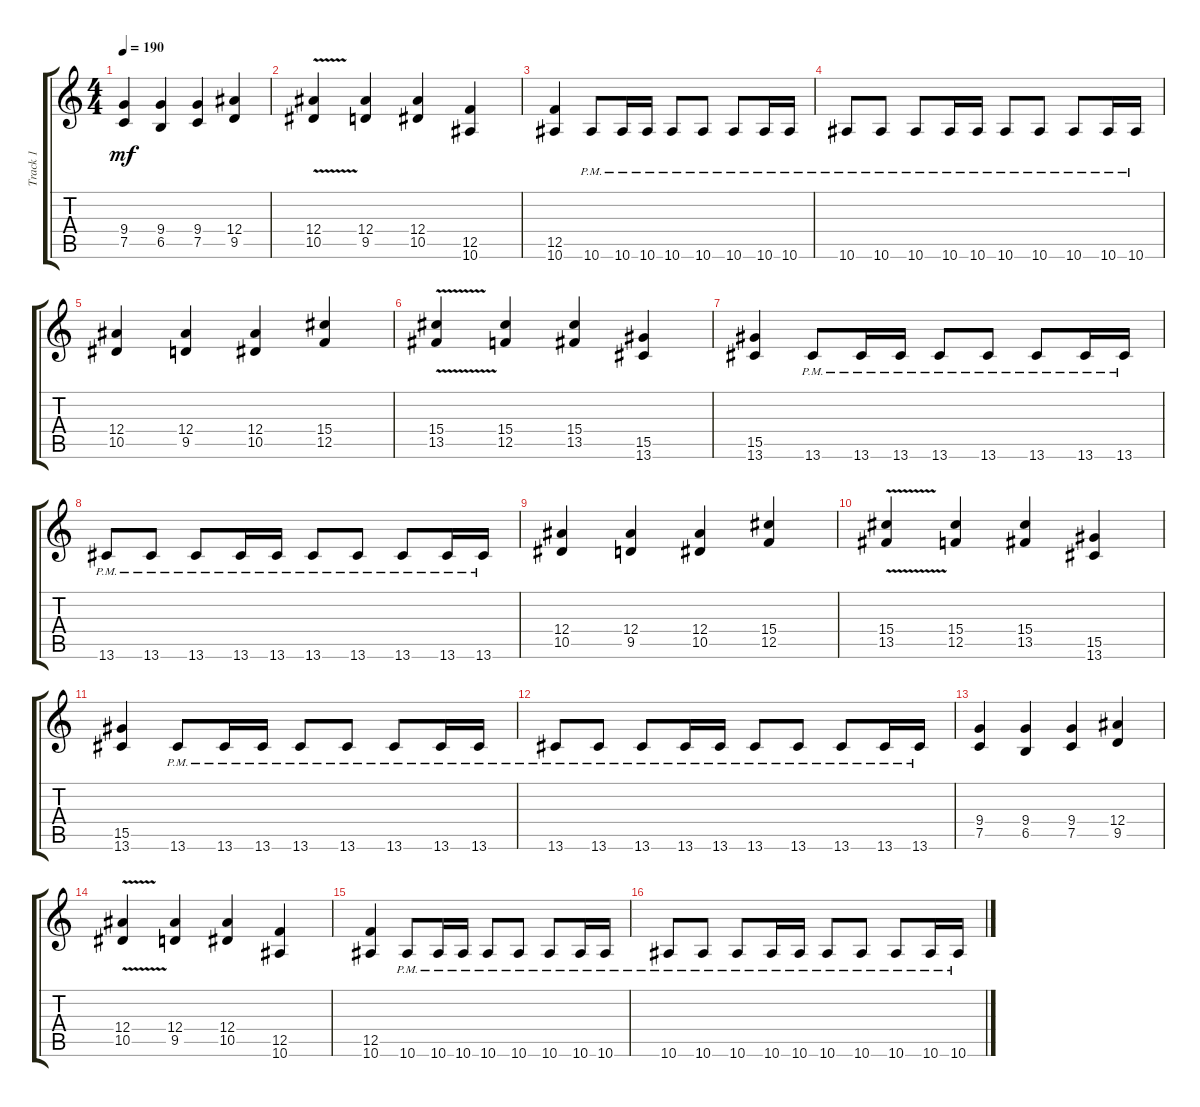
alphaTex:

\track ("Track 1" "Track 1") {instrument distortionguitar}
\staff {score tabs}
\tuning (C4 G3 Eb3 Bb2 F2 C2) {hide}
\ts (4 4)
\tempo 190
\clef g2
\ks c
(9.4 7.5).4{dy mf} (9.4 6.5).4 (9.4 7.5).4 (12.4 9.5).4 |
(12.4{v} 10.5{v}).4 (12.4 9.5).4 (12.4 10.5).4 (12.5 10.6).4 |
(12.5 10.6).4 10.6{pm}.8 10.6{pm}.16 10.6{pm}.16 10.6{pm}.8 10.6{pm}.8 10.6{pm}.8 10.6{pm}.16 10.6{pm}.16 |
10.6{pm}.8 10.6{pm}.8 10.6{pm}.8 10.6{pm}.16 10.6{pm}.16 10.6{pm}.8 10.6{pm}.8 10.6{pm}.8 10.6{pm}.16 10.6{pm}.16 |
(12.4 10.5).4 (12.4 9.5).4 (12.4 10.5).4 (15.4 12.5).4 |
(15.4{v} 13.5{v}).4 (15.4 12.5).4 (15.4 13.5).4 (15.5 13.6).4 |
(15.5 13.6).4 13.6{pm}.8 13.6{pm}.16 13.6{pm}.16 13.6{pm}.8 13.6{pm}.8 13.6{pm}.8 13.6{pm}.16 13.6{pm}.16 |
13.6{pm}.8 13.6{pm}.8 13.6{pm}.8 13.6{pm}.16 13.6{pm}.16 13.6{pm}.8 13.6{pm}.8 13.6{pm}.8 13.6{pm}.16 13.6{pm}.16 |
(12.4 10.5).4 (12.4 9.5).4 (12.4 10.5).4 (15.4 12.5).4 |
(15.4{v} 13.5{v}).4 (15.4 12.5).4 (15.4 13.5).4 (15.5 13.6).4 |
(15.5 13.6).4 13.6{pm}.8 13.6{pm}.16 13.6{pm}.16 13.6{pm}.8 13.6{pm}.8 13.6{pm}.8 13.6{pm}.16 13.6{pm}.16 |
13.6{pm}.8 13.6{pm}.8 13.6{pm}.8 13.6{pm}.16 13.6{pm}.16 13.6{pm}.8 13.6{pm}.8 13.6{pm}.8 13.6{pm}.16 13.6{pm}.16 |
(9.4 7.5).4 (9.4 6.5).4 (9.4 7.5).4 (12.4 9.5).4 |
(12.4{v} 10.5{v}).4 (12.4 9.5).4 (12.4 10.5).4 (12.5 10.6).4 |
(12.5 10.6).4 10.6{pm}.8 10.6{pm}.16 10.6{pm}.16 10.6{pm}.8 10.6{pm}.8 10.6{pm}.8 10.6{pm}.16 10.6{pm}.16 |
10.6{pm}.8 10.6{pm}.8 10.6{pm}.8 10.6{pm}.16 10.6{pm}.16 10.6{pm}.8 10.6{pm}.8 10.6{pm}.8 10.6{pm}.16 10.6{pm}.16
